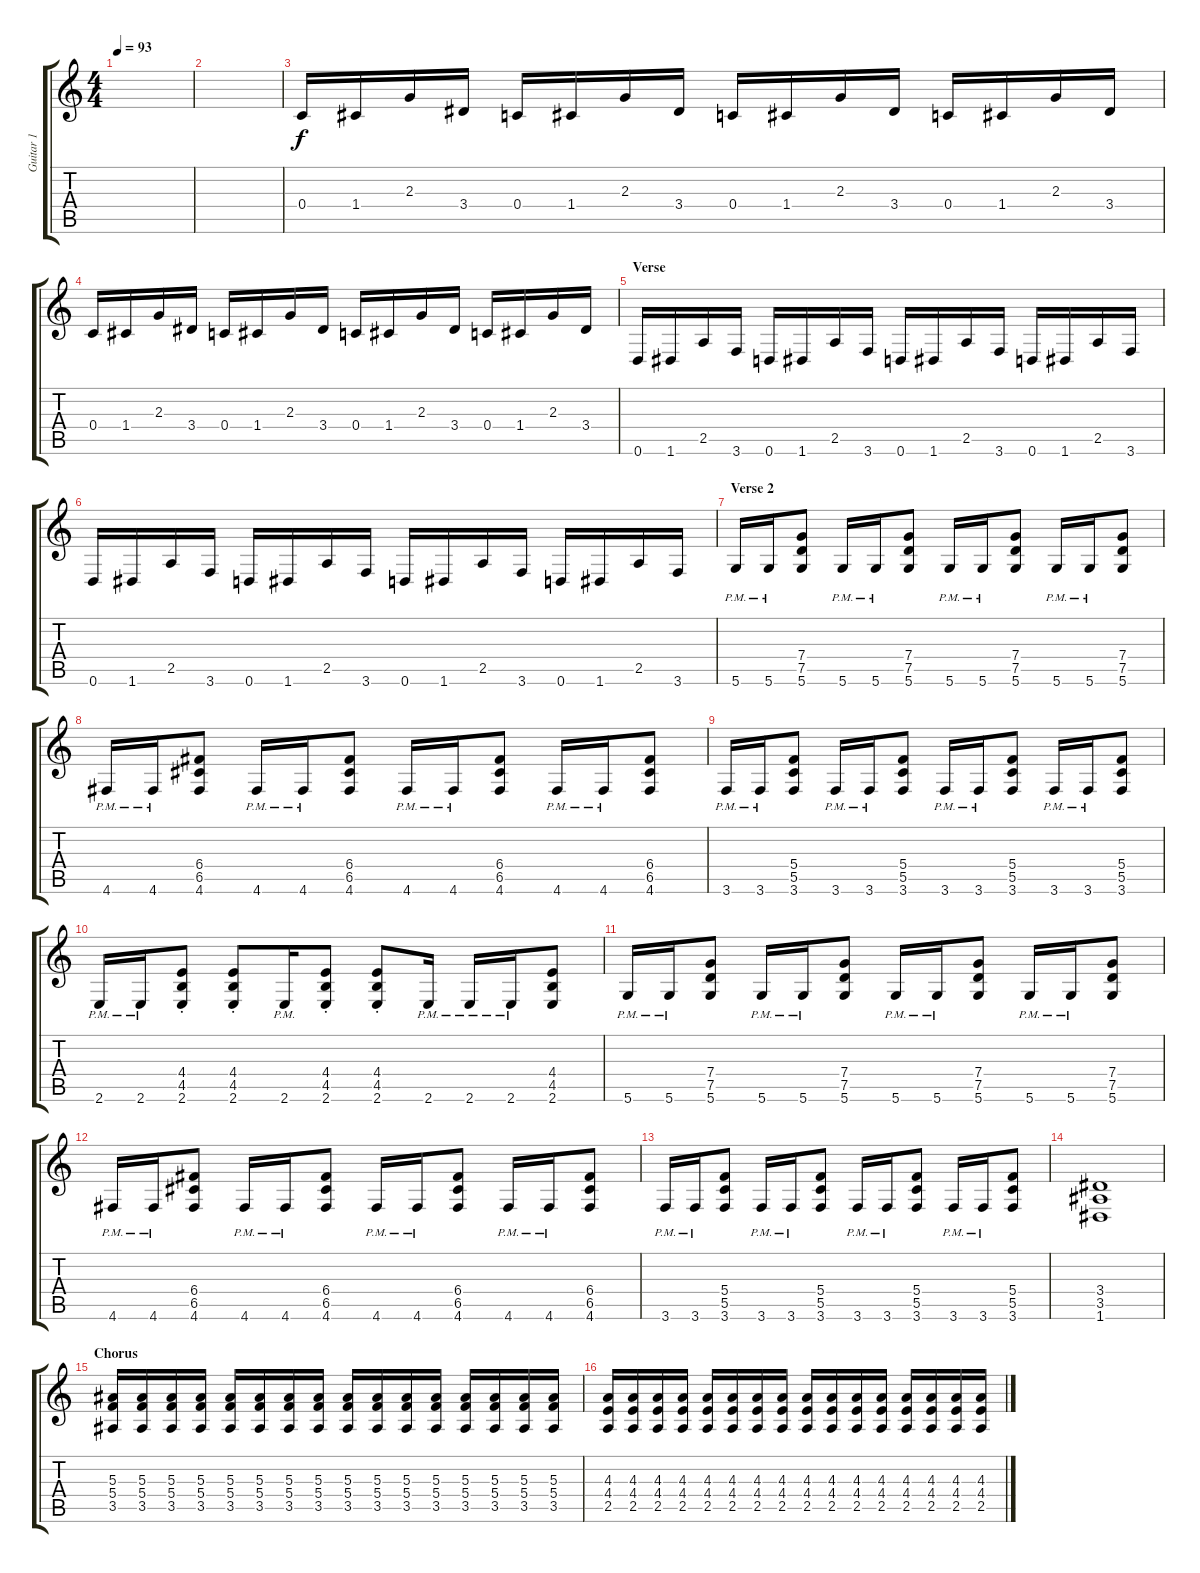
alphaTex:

\track ("Guitar 1" "Guitar 1") {instrument distortionguitar}
\staff {score tabs}
\tuning (D4 A3 F3 C3 G2 D2) {hide}
\ts (4 4)
\tempo 93
\clef g2
\ks c
|
|
0.4.16{volume 9 balance 0} 1.4.16 2.3.16 3.4.16 0.4.16 1.4.16 2.3.16 3.4.16 0.4.16 1.4.16 2.3.16 3.4.16 0.4.16 1.4.16 2.3.16 3.4.16 |
0.4.16 1.4.16 2.3.16 3.4.16 0.4.16 1.4.16 2.3.16 3.4.16 0.4.16 1.4.16 2.3.16 3.4.16 0.4.16 1.4.16 2.3.16 3.4.16 |
\section ("" "Verse")
0.6.16{volume 13 balance 8} 1.6.16 2.5.16 3.6.16 0.6.16 1.6.16 2.5.16 3.6.16 0.6.16 1.6.16 2.5.16 3.6.16 0.6.16 1.6.16 2.5.16 3.6.16 |
0.6.16 1.6.16 2.5.16 3.6.16 0.6.16 1.6.16 2.5.16 3.6.16 0.6.16 1.6.16 2.5.16 3.6.16 0.6.16 1.6.16 2.5.16 3.6.16 |
\section ("" "Verse 2")
5.6{pm}.16 5.6{pm}.16 (7.4 7.5 5.6).8 5.6{pm}.16 5.6{pm}.16 (7.4 7.5 5.6).8 5.6{pm}.16 5.6{pm}.16 (7.4 7.5 5.6).8 5.6{pm}.16 5.6{pm}.16 (7.4 7.5 5.6).8 |
4.6{pm}.16 4.6{pm}.16 (6.4 6.5 4.6).8 4.6{pm}.16 4.6{pm}.16 (6.4 6.5 4.6).8 4.6{pm}.16 4.6{pm}.16 (6.4 6.5 4.6).8 4.6{pm}.16 4.6{pm}.16 (6.4 6.5 4.6).8 |
3.6{pm}.16 3.6{pm}.16 (5.4 5.5 3.6).8 3.6{pm}.16 3.6{pm}.16 (5.4 5.5 3.6).8 3.6{pm}.16 3.6{pm}.16 (5.4 5.5 3.6).8 3.6{pm}.16 3.6{pm}.16 (5.4 5.5 3.6).8 |
2.6{pm}.16 2.6{pm}.16 (4.4{st} 4.5{st} 2.6{st}).8 (4.4{st} 4.5{st} 2.6{st}).8 2.6{pm}.16 (4.4{st} 4.5{st} 2.6{st}).8 (4.4{st} 4.5{st} 2.6{st}).8 2.6{pm}.16 2.6{pm}.16 2.6{pm}.16 (4.4 4.5 2.6).8 |
5.6{pm}.16 5.6{pm}.16 (7.4 7.5 5.6).8 5.6{pm}.16 5.6{pm}.16 (7.4 7.5 5.6).8 5.6{pm}.16 5.6{pm}.16 (7.4 7.5 5.6).8 5.6{pm}.16 5.6{pm}.16 (7.4 7.5 5.6).8 |
4.6{pm}.16 4.6{pm}.16 (6.4 6.5 4.6).8 4.6{pm}.16 4.6{pm}.16 (6.4 6.5 4.6).8 4.6{pm}.16 4.6{pm}.16 (6.4 6.5 4.6).8 4.6{pm}.16 4.6{pm}.16 (6.4 6.5 4.6).8 |
3.6{pm}.16 3.6{pm}.16 (5.4 5.5 3.6).8 3.6{pm}.16 3.6{pm}.16 (5.4 5.5 3.6).8 3.6{pm}.16 3.6{pm}.16 (5.4 5.5 3.6).8 3.6{pm}.16 3.6{pm}.16 (5.4 5.5 3.6).8 |
(3.4 3.5 1.6).1 |
\section ("" "Chorus")
(5.3 5.4 3.5).16 (5.3 5.4 3.5).16 (5.3 5.4 3.5).16 (5.3 5.4 3.5).16 (5.3 5.4 3.5).16 (5.3 5.4 3.5).16 (5.3 5.4 3.5).16 (5.3 5.4 3.5).16 (5.3 5.4 3.5).16 (5.3 5.4 3.5).16 (5.3 5.4 3.5).16 (5.3 5.4 3.5).16 (5.3 5.4 3.5).16 (5.3 5.4 3.5).16 (5.3 5.4 3.5).16 (5.3 5.4 3.5).16 |
(4.3 4.4 2.5).16 (4.3 4.4 2.5).16 (4.3 4.4 2.5).16 (4.3 4.4 2.5).16 (4.3 4.4 2.5).16 (4.3 4.4 2.5).16 (4.3 4.4 2.5).16 (4.3 4.4 2.5).16 (4.3 4.4 2.5).16 (4.3 4.4 2.5).16 (4.3 4.4 2.5).16 (4.3 4.4 2.5).16 (4.3 4.4 2.5).16 (4.3 4.4 2.5).16 (4.3 4.4 2.5).16 (4.3 4.4 2.5).16
